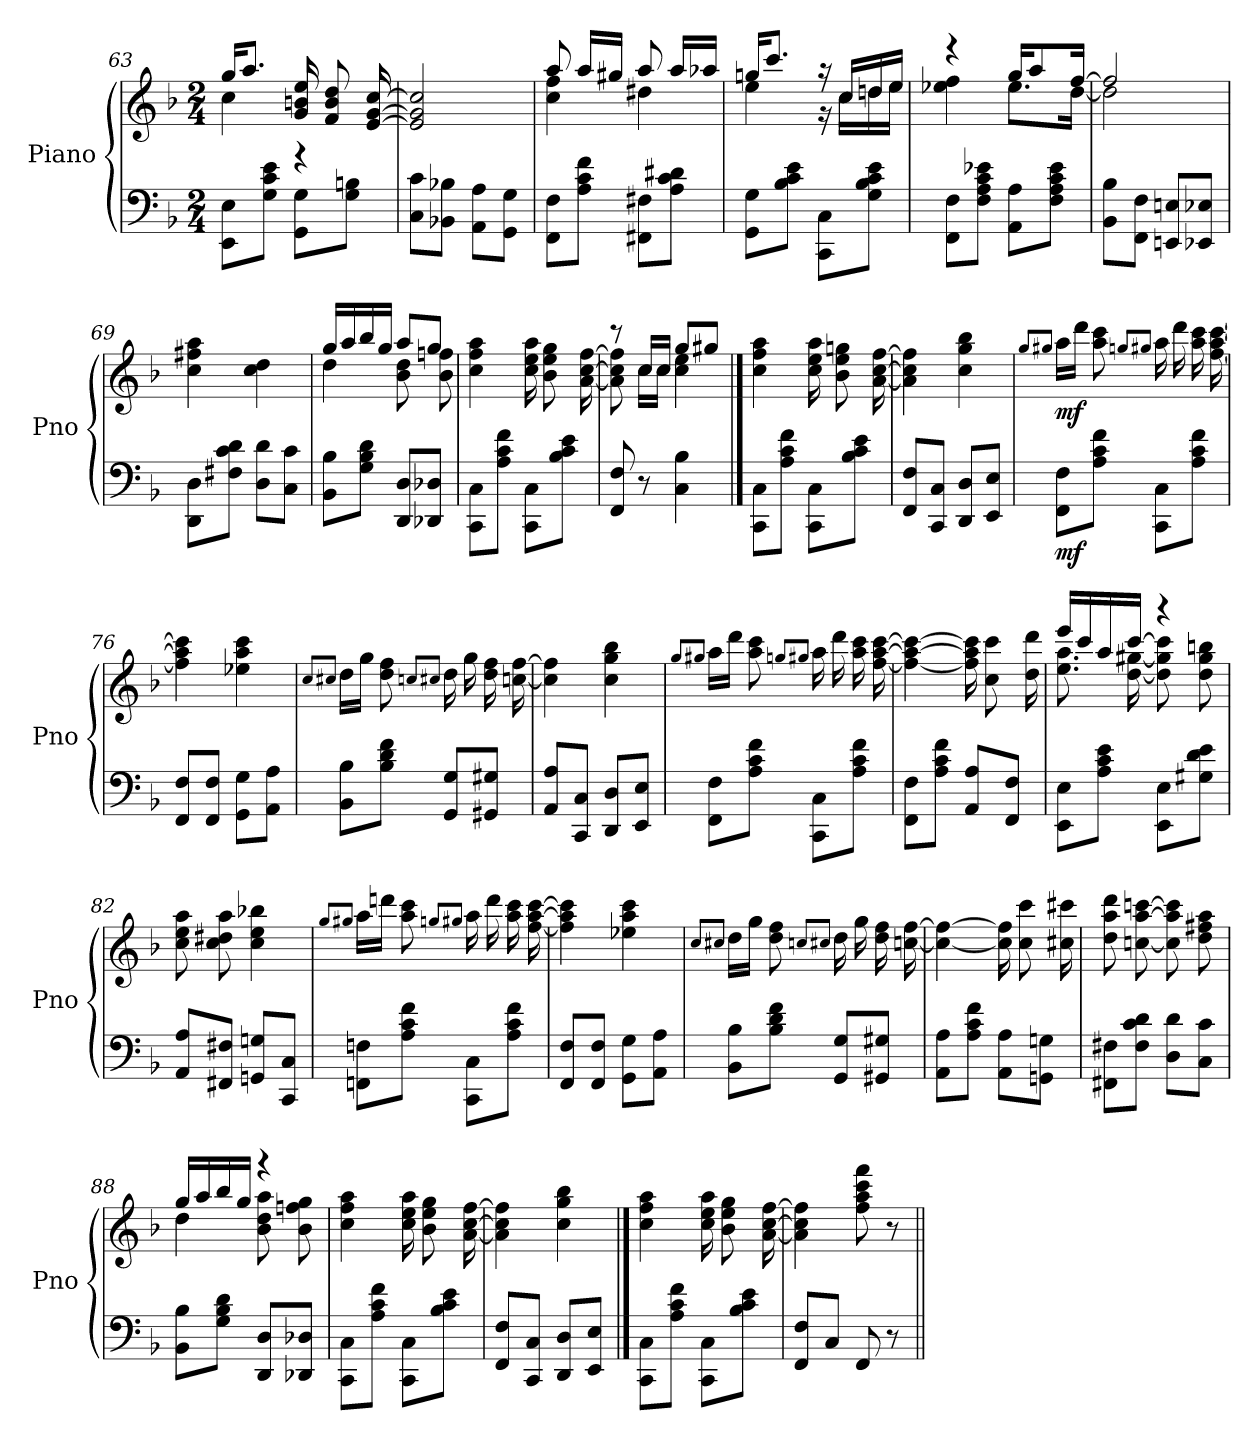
**kern	**dynam	**kern	**dynam
*part2	*part2	*part1	*part1
*staff2	*staff2	*staff1	*staff1
*I"Piano	*	*I"Piano	*
*I'Pno	*	*I'Pno	*
*clefF4	*	*clefG2	*
*k[b-]	*	*k[b-]	*
*M2/4	*	*M2/4	*
=63	=63	=63	=63
*	*	*^	*
8EE\ 8E\L	.	16gg/KL	4cc\	.
.	.	8.aa/J	.	.
8G\ 8c\ 8e\J	.	.	.	.
8GG\ 8G\L	.	16g/ 16bn/ 16ee/	4r	.
.	.	8f/ 8b/ 8dd/	.	.
8G\ 8Bn\J	.	.	.	.
.	.	[16e/ [16g/ [16cc/	.	.
*	*	*v	*v	*
=64	=64	=64	=64
8C\ 8c\L	.	2e/] 2g/] 2cc/]	.
8BB-X\ 8B-X\J	.	.	.
8AA\ 8A\L	.	.	.
8GG\ 8G\J	.	.	.
!!LO:LB:g=z
=65	=65	=65	=65
*	*	*^	*
8FF\ 8F\L	.	8aa/	4cc\ 4ff\	.
8A\ 8c\ 8f\J	.	16aa/LL	.	.
.	.	16gg#X/JJ	.	.
8FF#X\ 8F#X\L	.	8aa/	4dd#X\	.
8A\ 8c\ 8d#X\J	.	16aa/LL	.	.
.	.	16aa-X/JJ	.	.
=66	=66	=66	=66	=66
8GG\ 8G\L	.	16ggn/KL	4ee\	.
.	.	8.ccc/J	.	.
8B-\ 8c\ 8e\J	.	.	.	.
8CC\ 8C\L	.	16r	16r	.
.	.	16cc/LL	16cc\LL	.
8G\ 8B-\ 8c\ 8e\J	.	16ddn/	16dd\	.
.	.	16ee/JJ	16ee\JJ	.
=67	=67	=67	=67	=67
8FF\ 8F\L	.	4r	4ee-X\ 4ff\	.
8F\ 8A\ 8c\ 8e-X\J	.	.	.	.
8AA\ 8A\L	.	16gg/KL	8.ee-\L	.
.	.	8aa/	.	.
8F\ 8A\ 8c\ 8e-\J	.	.	.	.
.	.	[16ff/Jk	[16dd\Jk	.
=68	=68	=68	=68	=68
8BB-\ 8B-\L	.	2ff/]	2dd\]	.
8FF\ 8F\J	.	.	.	.
8EEn/ 8En/L	.	.	.	.
8EE-X/ 8E-X/J	.	.	.	.
*	*	*v	*v	*
=69	=69	=69	=69
8DD\ 8D\L	.	4cc\ 4ff#X\ 4aa\	.
8F#X\ 8c\ 8d\J	.	.	.
8D\ 8d\L	.	4cc\ 4dd\	.
8C\ 8c\J	.	.	.
!!LO:PB:g=z
=70	=70	=70	=70
*	*	*^	*
8BB-\ 8B-\L	.	16gg/LL	4dd\	.
.	.	16aa/	.	.
8G\ 8B-\ 8d\J	.	16bb-/	.	.
.	.	16gg/JJ	.	.
8DD/ 8D/L	.	8aa/L	8b-\ 8dd\	.
8DD-X/ 8D-X/J	.	8gg/J	8b-\ 8ffn\	.
*	*	*v	*v	*
=71	=71	=71	=71
8CC\ 8C\L	.	4cc\ 4ff\ 4aa\	.
8A\ 8c\ 8f\J	.	.	.
8CC\ 8C\L	.	16cc\ 16ee\ 16aa\	.
.	.	8b-\ 8ee\ 8gg\	.
8B-\ 8c\ 8e\J	.	.	.
.	.	[16a\ [16cc\ [16ff\	.
=72	=72	=72	=72
*	*	*^	*
8FF/ 8F/	.	8r	8a\] 8cc\] 8ff\]	.
8r	.	16cc/LL	16cc\LL	.
.	.	16cc/JJ	16cc\JJ	.
4C\ 4B-\	.	8gg/L	4cc\ 4ee\	.
.	.	8gg#X/J	.	.
*	*	*v	*v	*
==73	==73	==73	==73
8CC\ 8C\L	.	4cc\ 4ff\ 4aa\	.
8A\ 8c\ 8f\J	.	.	.
8CC\ 8C\L	.	16cc\ 16ee\ 16aa\	.
.	.	8b-\ 8ee\ 8ggn\	.
8B-\ 8c\ 8e\J	.	.	.
.	.	[16a\ [16cc\ [16ff\	.
=74	=74	=74	=74
8FF/ 8F/L	.	4a\] 4cc\] 4ff\]	.
8CC/ 8C/J	.	.	.
8DD/ 8D/L	.	4cc\ 4gg\ 4bb-\	.
!	!LO:DY:b	!	!
8EE/ 8E/J	other-dynamics	.	.
!!LO:LB:g=z
=75!|	=75!|	=75!|	=75!|
.	.	8qgg/L	.
.	.	8qgg#X/J	.
!	!LO:DY:b	!	!LO:DY:b
8FF\ 8F\L	mf	16aa\LL	mf
.	.	16ddd\JJ	.
8A\ 8c\ 8f\J	.	8aa\ 8ccc\	.
.	.	8qggn/L	.
.	.	8qgg#X/J	.
8CC\ 8C\L	.	16aa\	.
.	.	16ddd\	.
8A\ 8c\ 8f\J	.	16aa\ 16ccc\	.
.	.	[16ff\ [16aa\ [16ccc\	.
=76	=76	=76	=76
8FF/ 8F/L	.	4ff\] 4aa\] 4ccc\]	.
8FF/ 8F/J	.	.	.
8GG\ 8G\L	.	4ee-X\ 4aa\ 4ccc\	.
8AA\ 8A\J	.	.	.
=77	=77	=77	=77
.	.	8qcc/L	.
.	.	8qcc#X/J	.
8BB-\ 8B-\L	.	16dd\LL	.
.	.	16gg\JJ	.
8B-\ 8d\ 8f\J	.	8dd\ 8ff\	.
.	.	8qccn/L	.
.	.	8qcc#X/J	.
8GG/ 8G/L	.	16dd\	.
.	.	16gg\	.
8GG#X/ 8G#X/J	.	16dd\ 16ff\	.
.	.	[16ccn\ [16ff\	.
=78	=78	=78	=78
8AA/ 8A/L	.	4cc\] 4ff\]	.
8CC/ 8C/J	.	.	.
8DD/ 8D/L	.	4cc\ 4gg\ 4bb-\	.
8EE/ 8E/J	.	.	.
!!LO:LB:g=z
=79	=79	=79	=79
.	.	8qgg/L	.
.	.	8qgg#X/J	.
8FF\ 8F\L	.	16aa\LL	.
.	.	16ddd\JJ	.
8A\ 8c\ 8f\J	.	8aa\ 8ccc\	.
.	.	8qggn/L	.
.	.	8qgg#X/J	.
8CC\ 8C\L	.	16aa\	.
.	.	16ddd\	.
8A\ 8c\ 8f\J	.	16aa\ 16ccc\	.
.	.	[16ff\ [16aa\ [16ccc\	.
=80	=80	=80	=80
8FF\ 8F\L	.	4ff\_ 4aa\_ 4ccc\_	.
8A\ 8c\ 8f\J	.	.	.
8AA/ 8A/L	.	16ff\] 16aa\] 16ccc\]	.
.	.	8cc\ 8ccc\	.
8FF/ 8F/J	.	.	.
.	.	16dd\ 16ddd\	.
=81	=81	=81	=81
*	*	*^	*
8EE\ 8E\L	.	16eee/LL	8.ee\ 8.aa\	.
.	.	16ccc/	.	.
8A\ 8c\ 8e\J	.	16aa/	.	.
.	.	[16ccc/JJ	[16dd\ [16gg#X\	.
8EE\ 8E\L	.	4r	8dd\] 8gg#\] 8ccc\]	.
8G#X\ 8d\ 8e\J	.	.	8dd\ 8gg#\ 8bbn\	.
*	*	*v	*v	*
=82	=82	=82	=82
8AA/ 8A/L	.	8cc\ 8ee\ 8aa\	.
8FF#X/ 8F#X/J	.	8cc\ 8dd#X\ 8aa\	.
8GGn/ 8Gn/L	.	4cc\ 4ee\ 4bb-X\	.
8CC/ 8C/J	.	.	.
!!LO:LB:g=z
=83	=83	=83	=83
.	.	8qgg/L	.
.	.	8qgg#X/J	.
8FFn\ 8Fn\L	.	16aa\LL	.
.	.	16dddn\JJ	.
8A\ 8c\ 8f\J	.	8aa\ 8ccc\	.
.	.	8qggn/L	.
.	.	8qgg#X/J	.
8CC\ 8C\L	.	16aa\	.
.	.	16ddd\	.
8A\ 8c\ 8f\J	.	16aa\ 16ccc\	.
.	.	[16ff\ [16aa\ [16ccc\	.
=84	=84	=84	=84
8FF/ 8F/L	.	4ff\] 4aa\] 4ccc\]	.
8FF/ 8F/J	.	.	.
8GG\ 8G\L	.	4ee-X\ 4aa\ 4ccc\	.
8AA\ 8A\J	.	.	.
=85	=85	=85	=85
.	.	8qcc/L	.
.	.	8qcc#X/J	.
8BB-\ 8B-\L	.	16dd\LL	.
.	.	16gg\JJ	.
8B-\ 8d\ 8f\J	.	8dd\ 8ff\	.
.	.	8qccn/L	.
.	.	8qcc#X/J	.
8GG/ 8G/L	.	16dd\	.
.	.	16gg\	.
8GG#X/ 8G#X/J	.	16dd\ 16ff\	.
.	.	[16ccn\ [16ff\	.
=86	=86	=86	=86
8AA\ 8A\L	.	4cc\_ 4ff\_	.
8A\ 8c\ 8f\J	.	.	.
8AA\ 8A\L	.	16cc\] 16ff\]	.
.	.	8cc\ 8ccc\	.
8GGn\ 8Gn\J	.	.	.
.	.	16cc#X\ 16ccc#X\	.
=87	=87	=87	=87
8FF#X\ 8F#X\L	.	8dd\ 8aa\ 8ddd\	.
8F#\ 8c\ 8d\J	.	[8ccn\ [8aa\ [8cccn\	.
8D\ 8d\L	.	8cc\] 8aa\] 8ccc\]	.
8C\ 8c\J	.	8dd\ 8ff#X\ 8aa\	.
!!LO:LB:g=z
=88	=88	=88	=88
*	*	*^	*
8BB-\ 8B-\L	.	16gg/LL	4dd\	.
.	.	16aa/	.	.
8G\ 8B-\ 8d\J	.	16bb-/	.	.
.	.	16gg/JJ	.	.
8DD/ 8D/L	.	4r	8b-\ 8dd\ 8aa\	.
8DD-X/ 8D-X/J	.	.	8b-\ 8ffn\ 8gg\	.
*	*	*v	*v	*
=89	=89	=89	=89
8CC\ 8C\L	.	4cc\ 4ff\ 4aa\	.
8A\ 8c\ 8f\J	.	.	.
8CC\ 8C\L	.	16cc\ 16ee\ 16aa\	.
.	.	8b-\ 8ee\ 8gg\	.
8B-\ 8c\ 8e\J	.	.	.
.	.	[16a\ [16cc\ [16ff\	.
=90	=90	=90	=90
8FF/ 8F/L	.	4a\] 4cc\] 4ff\]	.
8CC/ 8C/J	.	.	.
8DD/ 8D/L	.	4cc\ 4gg\ 4bb-\	.
8EE/ 8E/J	.	.	.
==91	==91	==91	==91
8CC\ 8C\L	.	4cc\ 4ff\ 4aa\	.
8A\ 8c\ 8f\J	.	.	.
8CC\ 8C\L	.	16cc\ 16ee\ 16aa\	.
.	.	8b-\ 8ee\ 8gg\	.
8B-\ 8c\ 8e\J	.	.	.
.	.	[16a\ [16cc\ [16ff\	.
=92	=92	=92	=92
8FF/ 8F/L	.	4a\] 4cc\] 4ff\]	.
8C/J	.	.	.
8FF/	.	8ff\ 8aa\ 8ccc\ 8fff\	.
8r	.	8r	.
=||	=||	=||	=||
*-	*-	*-	*-
